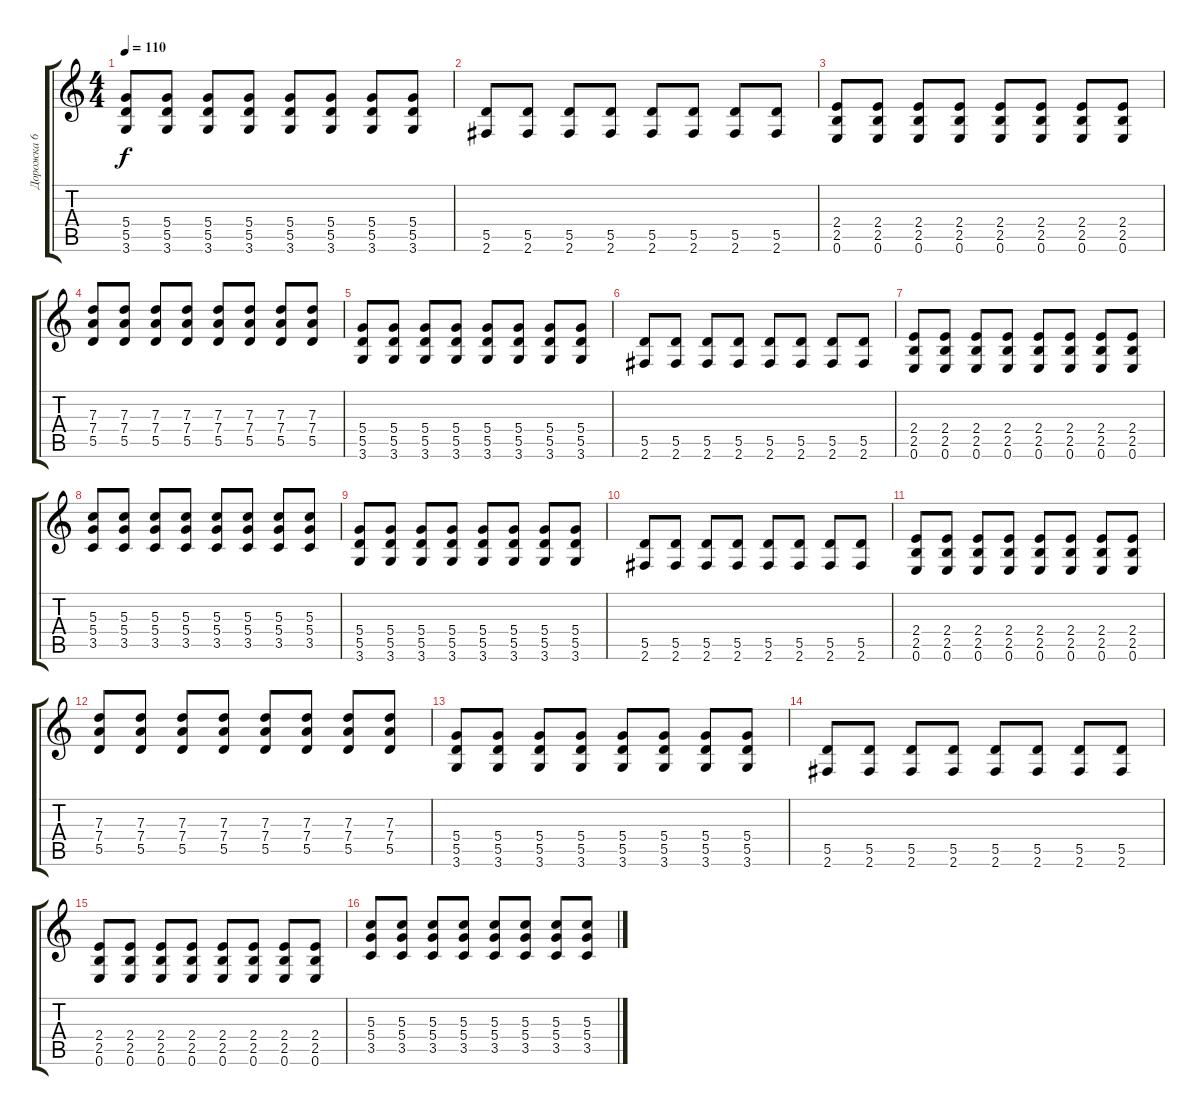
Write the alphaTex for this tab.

\track ("Дорожка 6" "Дорожка 6") {instrument overdrivenguitar}
\staff {score tabs}
\tuning (E4 B3 G3 D3 A2 E2) {hide}
\ts (4 4)
\tempo 110
\clef g2
\ks c
(5.4 5.5 3.6).8{dy f} (5.4 5.5 3.6).8 (5.4 5.5 3.6).8 (5.4 5.5 3.6).8 (5.4 5.5 3.6).8 (5.4 5.5 3.6).8 (5.4 5.5 3.6).8 (5.4 5.5 3.6).8 |
(5.5 2.6).8 (5.5 2.6).8 (5.5 2.6).8 (5.5 2.6).8 (5.5 2.6).8 (5.5 2.6).8 (5.5 2.6).8 (5.5 2.6).8 |
(2.4 2.5 0.6).8 (2.4 2.5 0.6).8 (2.4 2.5 0.6).8 (2.4 2.5 0.6).8 (2.4 2.5 0.6).8 (2.4 2.5 0.6).8 (2.4 2.5 0.6).8 (2.4 2.5 0.6).8 |
(7.3 7.4 5.5).8 (7.3 7.4 5.5).8 (7.3 7.4 5.5).8 (7.3 7.4 5.5).8 (7.3 7.4 5.5).8 (7.3 7.4 5.5).8 (7.3 7.4 5.5).8 (7.3 7.4 5.5).8 |
(5.4 5.5 3.6).8 (5.4 5.5 3.6).8 (5.4 5.5 3.6).8 (5.4 5.5 3.6).8 (5.4 5.5 3.6).8 (5.4 5.5 3.6).8 (5.4 5.5 3.6).8 (5.4 5.5 3.6).8 |
(5.5 2.6).8 (5.5 2.6).8 (5.5 2.6).8 (5.5 2.6).8 (5.5 2.6).8 (5.5 2.6).8 (5.5 2.6).8 (5.5 2.6).8 |
(2.4 2.5 0.6).8 (2.4 2.5 0.6).8 (2.4 2.5 0.6).8 (2.4 2.5 0.6).8 (2.4 2.5 0.6).8 (2.4 2.5 0.6).8 (2.4 2.5 0.6).8 (2.4 2.5 0.6).8 |
(5.3 5.4 3.5).8 (5.3 5.4 3.5).8 (5.3 5.4 3.5).8 (5.3 5.4 3.5).8 (5.3 5.4 3.5).8 (5.3 5.4 3.5).8 (5.3 5.4 3.5).8 (5.3 5.4 3.5).8 |
(5.4 5.5 3.6).8 (5.4 5.5 3.6).8 (5.4 5.5 3.6).8 (5.4 5.5 3.6).8 (5.4 5.5 3.6).8 (5.4 5.5 3.6).8 (5.4 5.5 3.6).8 (5.4 5.5 3.6).8 |
(5.5 2.6).8 (5.5 2.6).8 (5.5 2.6).8 (5.5 2.6).8 (5.5 2.6).8 (5.5 2.6).8 (5.5 2.6).8 (5.5 2.6).8 |
(2.4 2.5 0.6).8 (2.4 2.5 0.6).8 (2.4 2.5 0.6).8 (2.4 2.5 0.6).8 (2.4 2.5 0.6).8 (2.4 2.5 0.6).8 (2.4 2.5 0.6).8 (2.4 2.5 0.6).8 |
(7.3 7.4 5.5).8 (7.3 7.4 5.5).8 (7.3 7.4 5.5).8 (7.3 7.4 5.5).8 (7.3 7.4 5.5).8 (7.3 7.4 5.5).8 (7.3 7.4 5.5).8 (7.3 7.4 5.5).8 |
(5.4 5.5 3.6).8 (5.4 5.5 3.6).8 (5.4 5.5 3.6).8 (5.4 5.5 3.6).8 (5.4 5.5 3.6).8 (5.4 5.5 3.6).8 (5.4 5.5 3.6).8 (5.4 5.5 3.6).8 |
(5.5 2.6).8 (5.5 2.6).8 (5.5 2.6).8 (5.5 2.6).8 (5.5 2.6).8 (5.5 2.6).8 (5.5 2.6).8 (5.5 2.6).8 |
(2.4 2.5 0.6).8 (2.4 2.5 0.6).8 (2.4 2.5 0.6).8 (2.4 2.5 0.6).8 (2.4 2.5 0.6).8 (2.4 2.5 0.6).8 (2.4 2.5 0.6).8 (2.4 2.5 0.6).8 |
(5.3 5.4 3.5).8 (5.3 5.4 3.5).8 (5.3 5.4 3.5).8 (5.3 5.4 3.5).8 (5.3 5.4 3.5).8 (5.3 5.4 3.5).8 (5.3 5.4 3.5).8 (5.3 5.4 3.5).8
